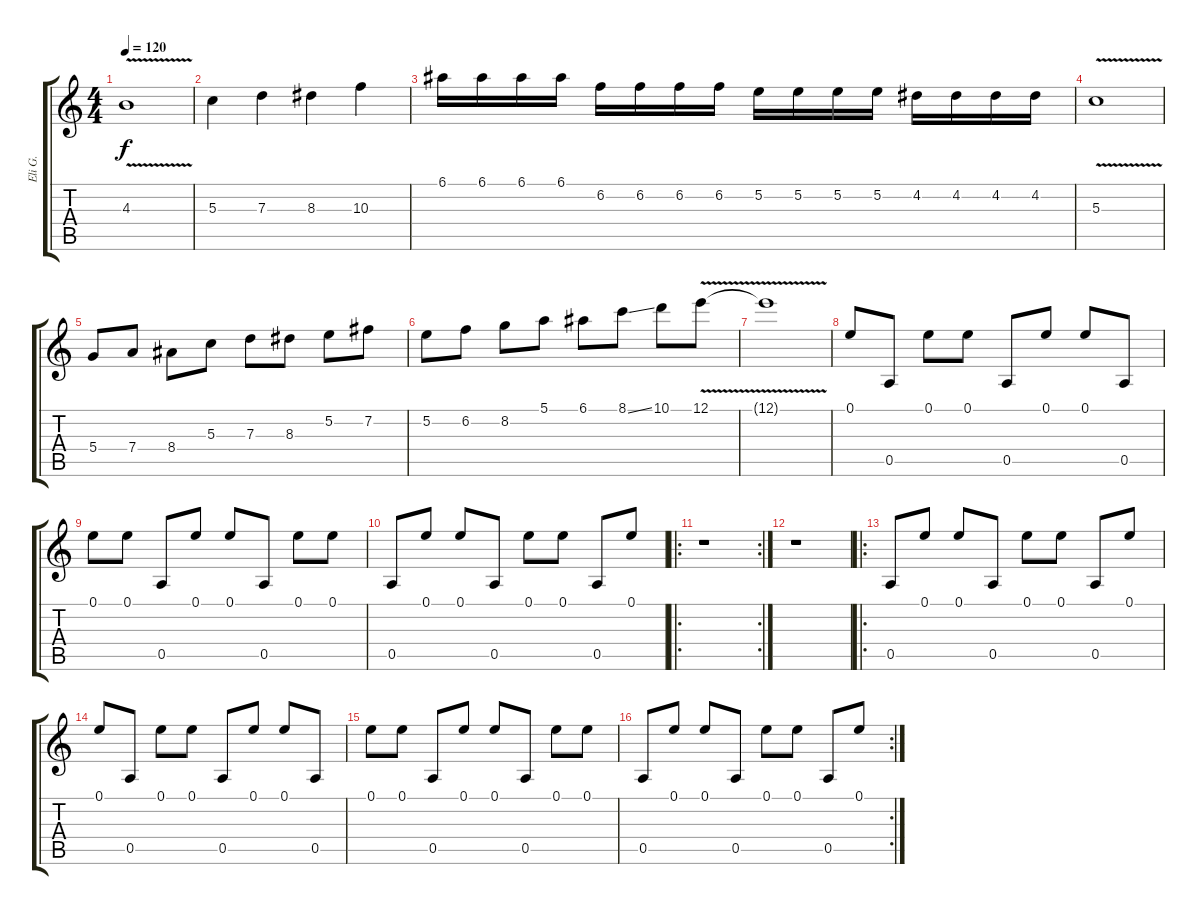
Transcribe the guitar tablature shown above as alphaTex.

\track ("Eli G." "Eli G.") {instrument electricguitarclean}
\staff {score tabs}
\tuning (E4 B3 G3 D3 A2 E2) {hide}
\ts (4 4)
\tempo 120
\clef g2
\ks c
4.3{v}.1{dy f} |
5.3.4 7.3.4 8.3.4 10.3.4 |
6.1.16 6.1.16 6.1.16 6.1.16 6.2.16 6.2.16 6.2.16 6.2.16 5.2.16 5.2.16 5.2.16 5.2.16 4.2.16 4.2.16 4.2.16 4.2.16 |
5.3{v}.1 |
5.4.8 7.4.8 8.4.8 5.3.8 7.3.8 8.3.8 5.2.8 7.2.8 |
5.2.8 6.2.8 8.2.8 5.1.8 6.1.8 8.1{ss}.8 10.1.8 12.1{v}.8 |
12.1{t}.1 |
0.1.8{instrument electricguitarclean} 0.5.8 0.1.8 0.1.8 0.5.8 0.1.8 0.1.8 0.5.8 |
0.1.8 0.1.8 0.5.8 0.1.8 0.1.8 0.5.8 0.1.8 0.1.8 |
0.5.8 0.1.8 0.1.8 0.5.8 0.1.8 0.1.8 0.5.8 0.1.8 |
\ro
\rc 2
r.1 |
r.1 |
\ro
0.5.8 0.1.8 0.1.8 0.5.8 0.1.8 0.1.8 0.5.8 0.1.8 |
0.1.8 0.5.8 0.1.8 0.1.8 0.5.8 0.1.8 0.1.8 0.5.8 |
0.1.8 0.1.8 0.5.8 0.1.8 0.1.8 0.5.8 0.1.8 0.1.8 |
\rc 2
0.5.8 0.1.8 0.1.8 0.5.8 0.1.8 0.1.8 0.5.8 0.1.8
